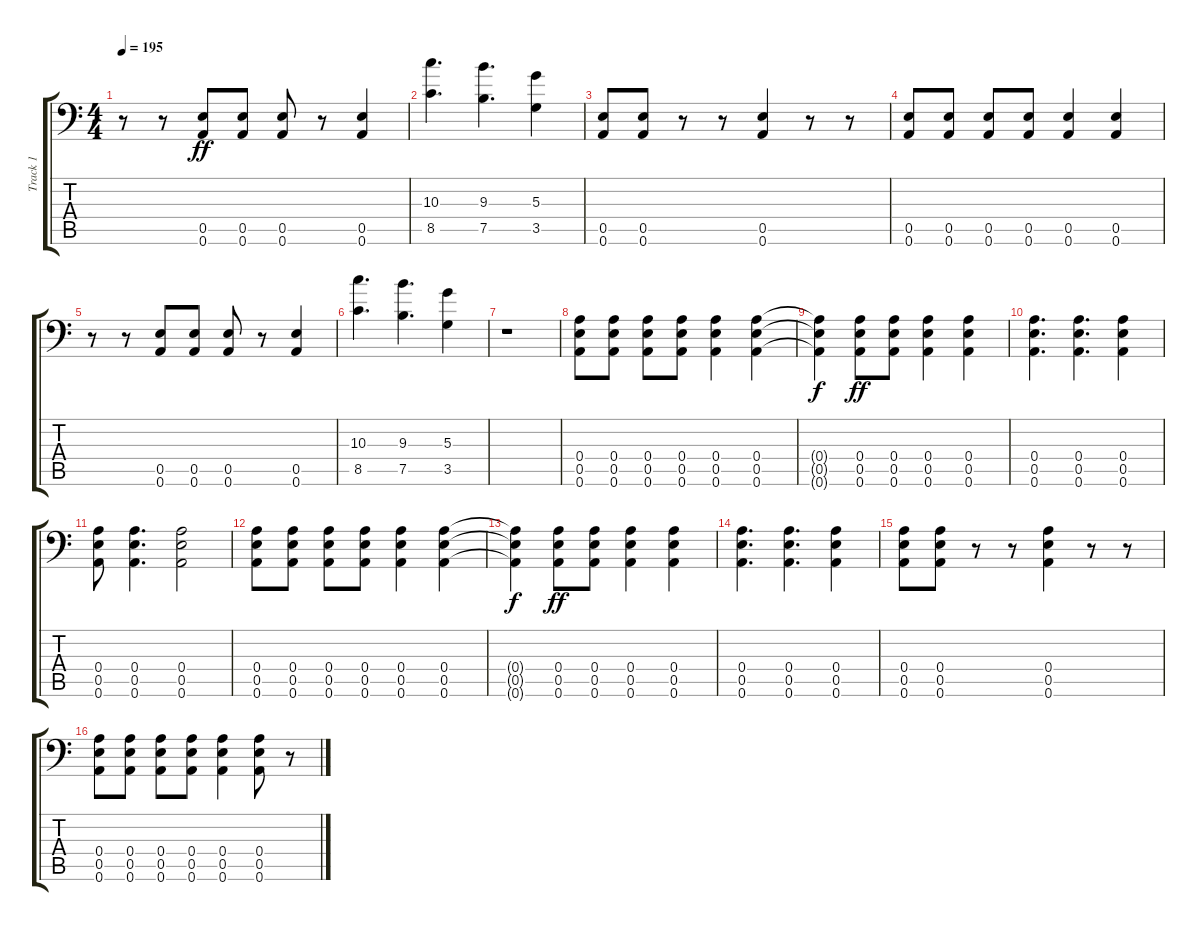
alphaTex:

\track ("Track 1" "Track 1") {instrument distortionguitar}
\staff {score tabs}
\tuning (B3 Gb3 D3 A2 E2 A1) {hide}
\ts (4 4)
\tempo 195
\clef f4
\ks c
r.8{dy ff} r.8 (0.5 0.6).8 (0.5 0.6).8 (0.5 0.6).8 r.8 (0.5 0.6).4 |
(10.3 8.5).4{d} (9.3 7.5).4{d} (5.3 3.5).4 |
(0.5 0.6).8 (0.5 0.6).8 r.8 r.8 (0.5 0.6).4 r.8 r.8 |
(0.5 0.6).8 (0.5 0.6).8 (0.5 0.6).8 (0.5 0.6).8 (0.5 0.6).4 (0.5 0.6).4 |
r.8 r.8 (0.5 0.6).8 (0.5 0.6).8 (0.5 0.6).8 r.8 (0.5 0.6).4 |
(10.3 8.5).4{d} (9.3 7.5).4{d} (5.3 3.5).4 |
r.1 |
(0.4 0.5 0.6).8 (0.4 0.5 0.6).8 (0.4 0.5 0.6).8 (0.4 0.5 0.6).8 (0.4 0.5 0.6).4 (0.4 0.5 0.6).4 |
(0.4{t} 0.5{t} 0.6{t}).4{dy f} (0.4 0.5 0.6).8{dy ff} (0.4 0.5 0.6).8 (0.4 0.5 0.6).4 (0.4 0.5 0.6).4 |
(0.4 0.5 0.6).4{d} (0.4 0.5 0.6).4{d} (0.4 0.5 0.6).4 |
(0.4 0.5 0.6).8 (0.4 0.5 0.6).4{d} (0.4 0.5 0.6).2 |
(0.4 0.5 0.6).8 (0.4 0.5 0.6).8 (0.4 0.5 0.6).8 (0.4 0.5 0.6).8 (0.4 0.5 0.6).4 (0.4 0.5 0.6).4 |
(0.4{t} 0.5{t} 0.6{t}).4{dy f} (0.4 0.5 0.6).8{dy ff} (0.4 0.5 0.6).8 (0.4 0.5 0.6).4 (0.4 0.5 0.6).4 |
(0.4 0.5 0.6).4{d} (0.4 0.5 0.6).4{d} (0.4 0.5 0.6).4 |
(0.4 0.5 0.6).8 (0.4 0.5 0.6).8 r.8 r.8 (0.4 0.5 0.6).4 r.8 r.8 |
(0.4 0.5 0.6).8 (0.4 0.5 0.6).8 (0.4 0.5 0.6).8 (0.4 0.5 0.6).8 (0.4 0.5 0.6).4 (0.4 0.5 0.6).8 r.8
